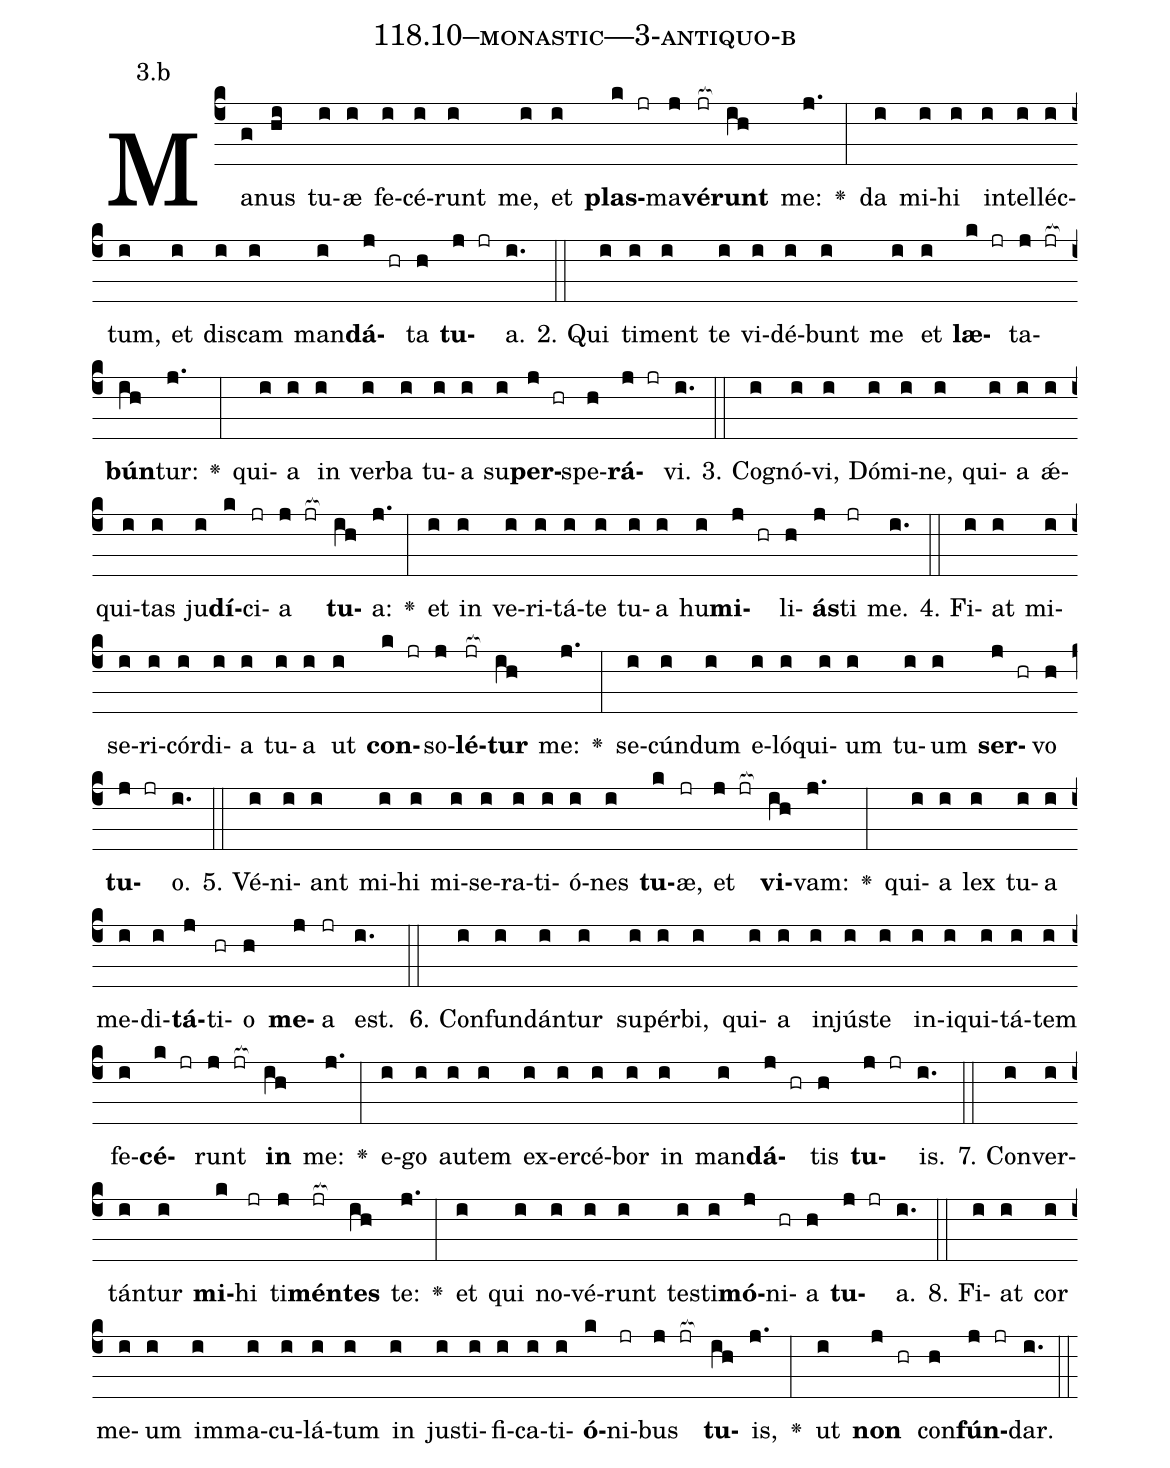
name: 118.10--monastic---3-antiquo-b;
annotation: 3.b;
%%
(c4)Ma(g)nus(hi) tu(i)æ(i) fe(i)cé(i)runt(i) me,(i) et(i) <b>plas</b>(k jr)ma(j)<b>vé</b>(jr[ocb:1{])<b>runt</b>(ih[ocb:0}]) me:(j.) <v>\greheightstar</v>(:) da(i) mi(i)hi(i) in(i)tel(i)léc(i)tum,(i) et(i) dis(i)cam(i) man(i)<b>dá</b>(j hr)ta(h) <b>tu</b>(j jr)a.(i.) (::)
2. Qui(i) ti(i)ment(i) te(i) vi(i)dé(i)bunt(i) me(i) et(i) <b>læ</b>(k jr)ta(j jr[ocb:1{])<b>bún</b>(ih[ocb:0}])tur:(j.) <v>\greheightstar</v>(:) qui(i)a(i) in(i) ver(i)ba(i) tu(i)a(i) su(i)<b>per</b>(j hr)spe(h)<b>rá</b>(j jr)vi.(i.) (::)
3. Co(i)gnó(i)vi,(i) Dó(i)mi(i)ne,(i) qui(i)a(i) ǽ(i)qui(i)tas(i) ju(i)<b>dí</b>(k)ci(jr)a(j jr[ocb:1{]) <b>tu</b>(ih[ocb:0}])a:(j.) <v>\greheightstar</v>(:) et(i) in(i) ve(i)ri(i)tá(i)te(i) tu(i)a(i) hu(i)<b>mi</b>(j hr)li(h)<b>ás</b>(j)ti(jr) me.(i.) (::)
4. Fi(i)at(i) mi(i)se(i)ri(i)cór(i)di(i)a(i) tu(i)a(i) ut(i) <b>con</b>(k jr)so(j)<b>lé</b>(jr[ocb:1{])<b>tur</b>(ih[ocb:0}]) me:(j.) <v>\greheightstar</v>(:) se(i)cún(i)dum(i) e(i)ló(i)qui(i)um(i) tu(i)um(i) <b>ser</b>(j hr)vo(h) <b>tu</b>(j jr)o.(i.) (::)
5. Vé(i)ni(i)ant(i) mi(i)hi(i) mi(i)se(i)ra(i)ti(i)ó(i)nes(i) <b>tu</b>(k)æ,(jr) et(j jr[ocb:1{]) <b>vi</b>(ih[ocb:0}])vam:(j.) <v>\greheightstar</v>(:) qui(i)a(i) lex(i) tu(i)a(i) me(i)di(i)<b>tá</b>(j)ti(hr)o(h) <b>me</b>(j)a(jr) est.(i.) (::)
6. Con(i)fun(i)dán(i)tur(i) su(i)pér(i)bi,(i) qui(i)a(i) in(i)jús(i)te(i) in(i)i(i)qui(i)tá(i)tem(i) fe(i)<b>cé</b>(k jr)runt(j jr[ocb:1{]) <b>in</b>(ih[ocb:0}]) me:(j.) <v>\greheightstar</v>(:) e(i)go(i) au(i)tem(i) ex(i)er(i)cé(i)bor(i) in(i) man(i)<b>dá</b>(j hr)tis(h) <b>tu</b>(j jr)is.(i.) (::)
7. Con(i)ver(i)tán(i)tur(i) <b>mi</b>(k)hi(jr) ti(j)<b>mén</b>(jr[ocb:1{])<b>tes</b>(ih[ocb:0}]) te:(j.) <v>\greheightstar</v>(:) et(i) qui(i) no(i)vé(i)runt(i) tes(i)ti(i)<b>mó</b>(j)ni(hr)a(h) <b>tu</b>(j jr)a.(i.) (::)
8. Fi(i)at(i) cor(i) me(i)um(i) im(i)ma(i)cu(i)lá(i)tum(i) in(i) jus(i)ti(i)fi(i)ca(i)ti(i)<b>ó</b>(k)ni(jr)bus(j jr[ocb:1{]) <b>tu</b>(ih[ocb:0}])is,(j.) <v>\greheightstar</v>(:) ut(i) <b>non</b>(j hr) con(h)<b>fún</b>(j jr)dar.(i.) (::)
